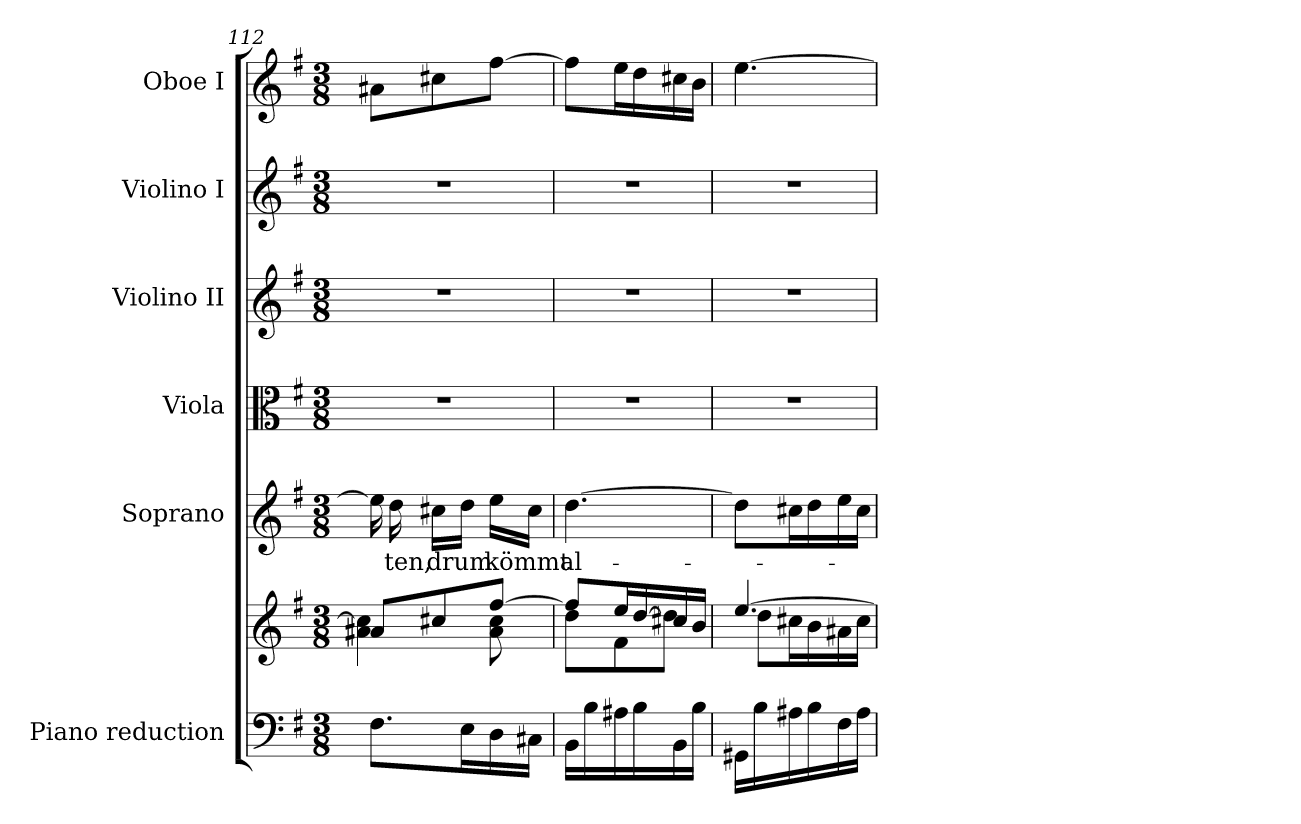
**kern	**kern	**kern	**text	**kern	**kern	**kern	**kern
*part6	*part6	*part5	*part5	*part4	*part3	*part2	*part1
*staff7	*staff6	*staff5	*staff5	*staff4	*staff3	*staff2	*staff1
*I"Piano reduction	*	*I"Soprano	*	*I"Viola	*I"Violino II	*I"Violino I	*I"Oboe I
*I'Pno	*	*	*	*I'Vla	*I'Vln	*I'Vln	*I'Ob
*clefF4	*clefG2	*clefG2	*	*clefC3	*clefG2	*clefG2	*clefG2
*k[f#]	*k[f#]	*k[f#]	*	*k[f#]	*k[f#]	*k[f#]	*k[f#]
*M3/8	*M3/8	*M3/8	*	*M3/8	*M3/8	*M3/8	*M3/8
=112	=112	=112	=112	=112	=112	=112	=112
*	*^	*	*	*	*	*	*
8.F#\L	8a#X/L	4a#\ 4cc#\]	16ee\]	.	4.r	4.r	4.r	8a#X\L
!	!	!	!	!LO:LY:b	!	!	!	!
.	.	.	16dd\	-ten,	.	.	.	.
!	!	!	!	!LO:LY:b	!	!	!	!
.	8cc#X/	.	16cc#X\LL	drum	.	.	.	8cc#X\
16E\L	.	.	16dd\JJ	.	.	.	.	.
!	!	!	!	!LO:LY:b	!	!	!	!
16D\	[8ff#/J	8a#\ 8cc#\	16ee\LL	kömmt	.	.	.	[8ff#\J
16C#X\JJ	.	.	16cc#\JJ	.	.	.	.	.
!!LO:PB:g=z
=113	=113	=113	=113	=113	=113	=113	=113	=113
!	!	!	!	!LO:LY:b	!	!	!	!
16BB\LL	8ff#/L]	8dd\L	[4.dd\	al-	4.r	4.r	4.r	8ff#\L]
16B\	.	.	.	.	.	.	.	.
16A#X\	16ee/L	8f#\	.	.	.	.	.	16ee\L
16B\	[16dd/	.	.	.	.	.	.	16dd\
16BB\	16cc#X/	8dd\J]	.	.	.	.	.	16cc#X\
16B\JJ	16b/JJ	.	.	.	.	.	.	16b\JJ
=114	=114	=114	=114	=114	=114	=114	=114	=114
16GG#X\LL	[4.ee/	8dd\L	8dd\L]	.	4.r	4.r	4.r	[4.ee\
16B\	.	.	.	.	.	.	.	.
16A#X\	.	16cc#X\L	16cc#X\L	.	.	.	.	.
16B\	.	16b\	16dd\	.	.	.	.	.
16F#\	.	16a#X\	16ee\	.	.	.	.	.
16A#\JJ	.	16cc#\JJ	16cc#\JJ	.	.	.	.	.
*	*v	*v	*	*	*	*	*	*
=	=	=	=	=	=	=	=
*-	*-	*-	*-	*-	*-	*-	*-
